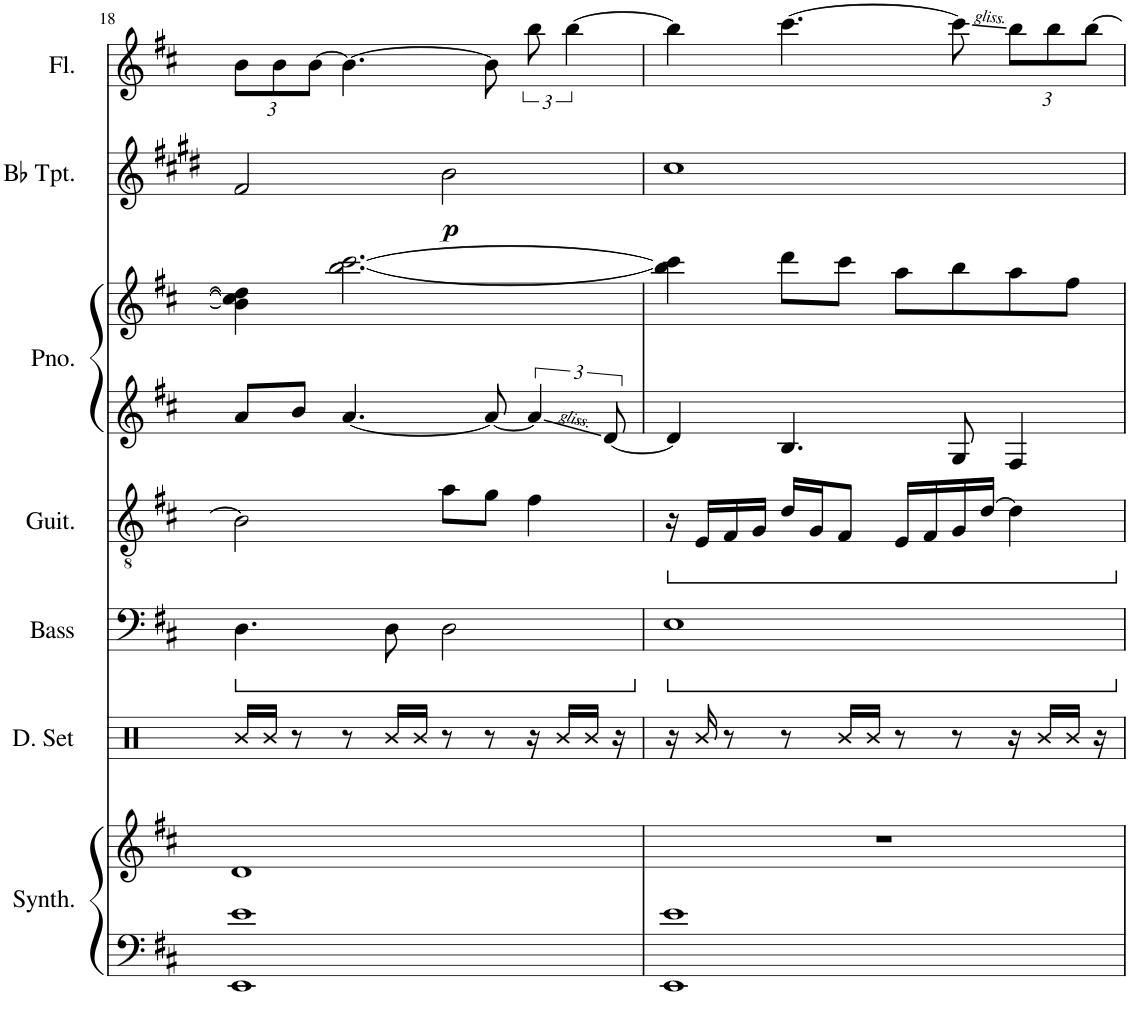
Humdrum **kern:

**kern	**kern	**kern	**kern	**kern	**kern	**kern	**kern	**dynam	**kern
*part7	*part7	*part6	*part5	*part4	*part3	*part3	*part2	*part2	*part1
*staff9	*staff8	*staff7	*staff6	*staff5	*staff4	*staff3	*staff2	*staff2	*staff1
*I"New Age Synthesiser	*	*I"Drumset	*I"Acoustic Bass	*I"Classical Guitar	*I"Piano	*	*I"Bb Trumpet	*	*I"Flute
*I'Synth.	*	*I'D. Set	*I'Bass	*I'Guit.	*I'Pno.	*	*I'Bb Tpt.	*	*I'Fl.
!!LO:PB:g=z
*clefF4	*clefG2	*clefX	*clefF4	*clefGv2	*clefG2	*clefG2	*clefG2	*	*clefG2
*	*	*	*Trd7c12	*	*	*	*Trd1c2	*	*
*k[f#c#]	*k[f#c#]	*k[]	*k[f#c#]	*k[f#c#]	*k[f#c#]	*k[f#c#]	*k[f#c#g#d#]	*	*k[f#c#]
*M4/4	*M4/4	*M4/4	*M4/4	*M4/4	*M4/4	*M4/4	*M4/4	*	*M4/4
*	*	*	*ped	*	*	*	*	*	*
*	*	*	*	*	*	*	*	*	*Xbrackettup
=18	=18	=18	=18	=18	=18	=18	=18	=18	=18
1EE 1e	1d	16R/LL	4.D\	2B\]	8a/L	4b\] 4cc#\] 4dd\]	2f#/	.	12b\L
.	.	16R/JJ	.	.	.	.	.	.	.
.	.	.	.	.	.	.	.	.	12b\
.	.	8r	.	.	8b/J	.	.	.	.
.	.	.	.	.	.	.	.	.	[12b\J
.	.	8r	.	.	[4.a/	[2.bb\ [2.ccc#\	.	.	4.b\_
.	.	16R/LL	8D\	.	.	.	.	.	.
.	.	16R/JJ	.	.	.	.	.	.	.
!	!	!	!	!	!	!	!	!LO:DY:b	!
.	.	8r	2D\	8a\L	.	.	2b\	p	.
.	.	8r	.	8g\J	8a/_	.	.	.	8b\]
*	*	*	*	*	*	*	*	*	*brackettup
.	.	16r	.	4f#\	6a/]	.	.	.	12bb\
.	.	16R/LL	.	.	.	.	.	.	.
.	.	.	.	.	.	.	.	.	[6bb\
.	.	16R/JJ	.	.	.	.	.	.	.
.	.	.	.	.	[12d/	.	.	.	.
.	.	16r	.	.	.	.	.	.	.
=19	=19	=19	=19	=19	=19	=19	=19	=19	=19
*	*	*	*Xped	*	*	*	*	*	*
*	*	*	*ped	*	*	*	*	*	*
*	*	*	*	*ped	*	*	*	*	*
1EE 1e	1r	16r	1E	16r	4d/]	4bb\] 4ccc#\]	1cc#	.	4bb\]
.	.	16R/	.	16E/LL	.	.	.	.	.
.	.	8r	.	16F#/	.	.	.	.	.
.	.	.	.	16G/JJ	.	.	.	.	.
.	.	8r	.	16d/LL	4.B/	8ddd\L	.	.	[4.ccc#\
.	.	.	.	16G/J	.	.	.	.	.
.	.	16R/LL	.	8F#/J	.	8ccc#\J	.	.	.
.	.	16R/JJ	.	.	.	.	.	.	.
.	.	8r	.	16E/LL	.	8aa\L	.	.	.
.	.	.	.	16F#/	.	.	.	.	.
.	.	8r	.	16G/	8G/	8bb\	.	.	8ccc#\]
.	.	.	.	[16d/JJ	.	.	.	.	.
*	*	*	*	*	*	*	*	*	*Xbrackettup
.	.	16r	.	4d\]	4F#/	8aa\	.	.	12bb\L
.	.	16R/LL	.	.	.	.	.	.	.
.	.	.	.	.	.	.	.	.	12bb\
.	.	16R/JJ	.	.	.	8ff#\J	.	.	.
.	.	.	.	.	.	.	.	.	[12bb\J
.	.	16r	.	.	.	.	.	.	.
*	*	*	*Xped	*	*	*	*	*	*
*	*	*	*	*Xped	*	*	*	*	*
=	=	=	=	=	=	=	=	=	=
*-	*-	*-	*-	*-	*-	*-	*-	*-	*-
